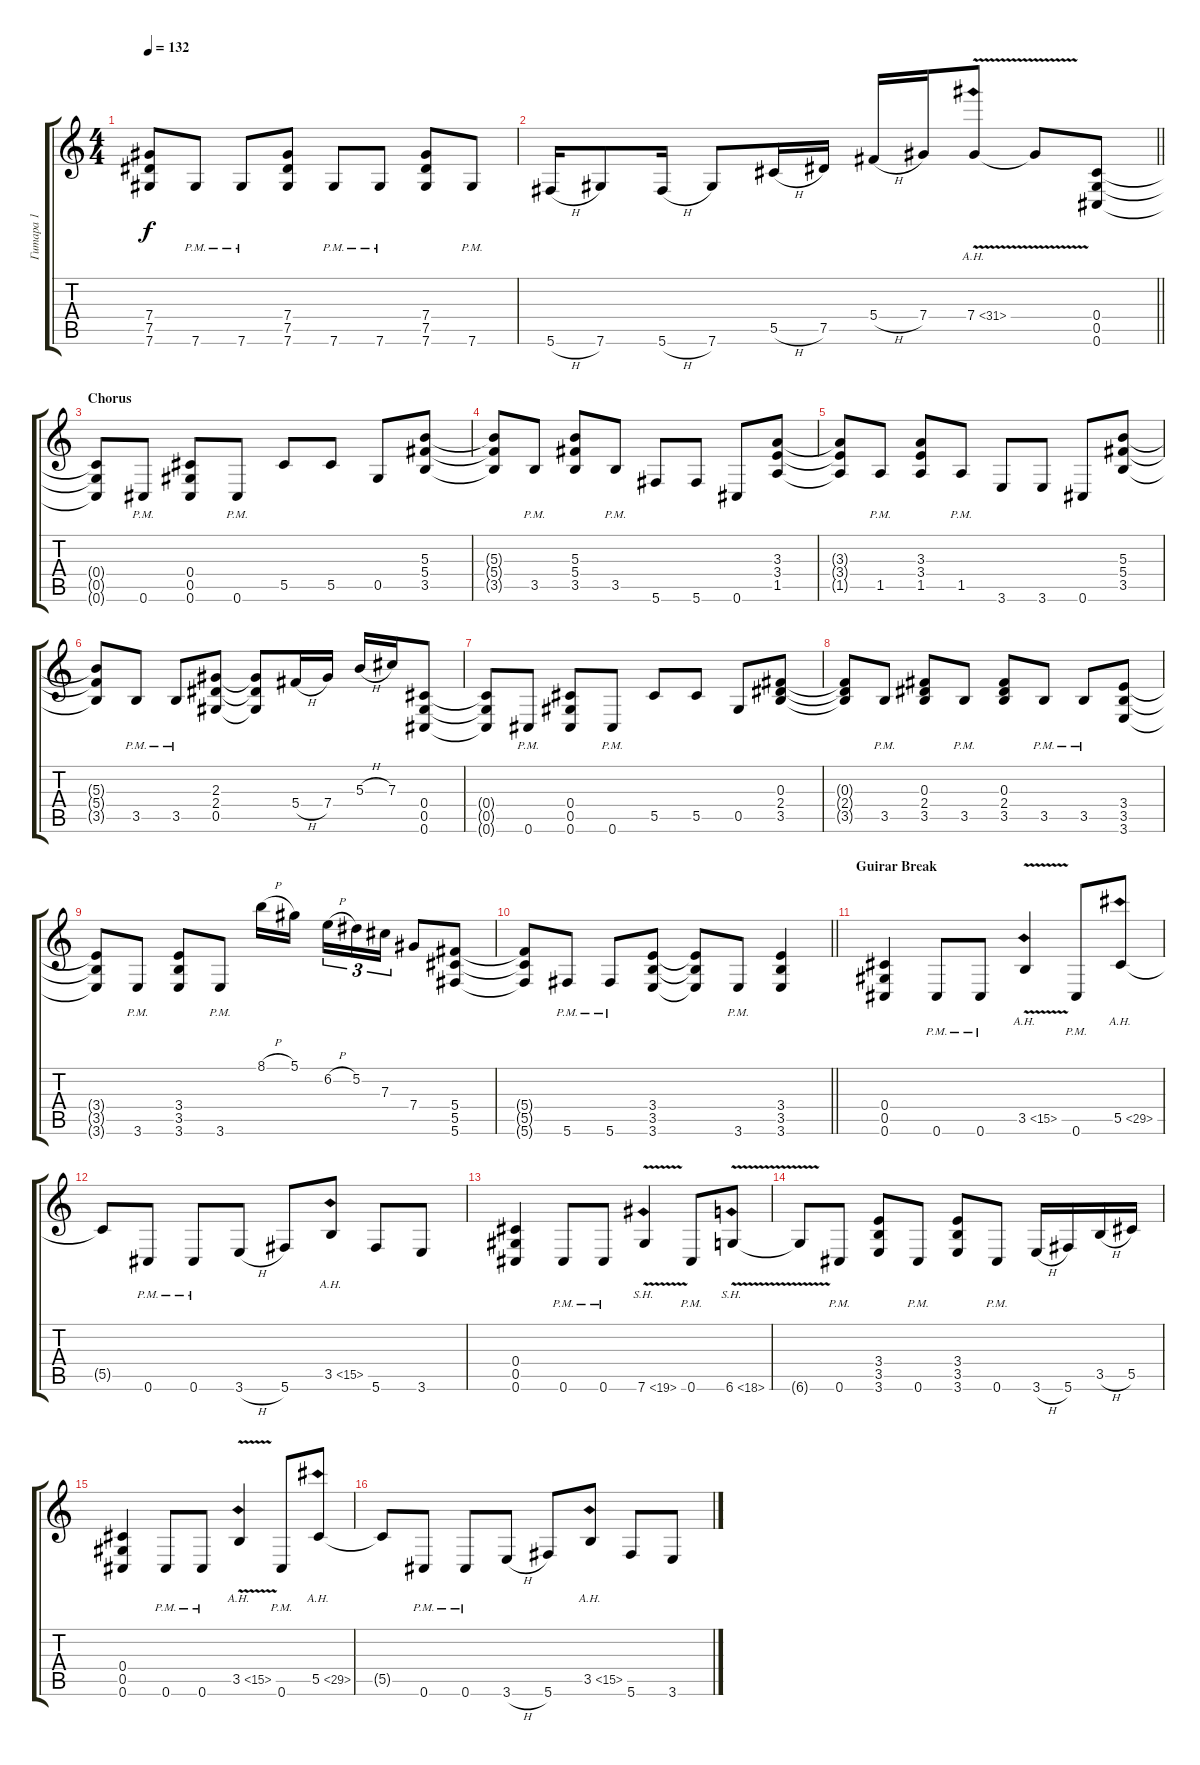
\track ("Гитара 1" "Гитара 1") {instrument distortionguitar}
\staff {score tabs}
\tuning (Eb4 Bb3 Gb3 Db3 Ab2 Db2) {hide}
\ts (4 4)
\tempo 132
\clef g2
\ks c
(7.4 7.5 7.6).8{dy f} 7.6{pm}.8 7.6{pm}.8 (7.4 7.5 7.6).8 7.6{pm}.8 7.6{pm}.8 (7.4 7.5 7.6).8 7.6{pm}.8 |
\barLineRight lightlight
5.6{h}.16 7.6.8 5.6{h}.16 7.6.8 5.5{h}.16 7.5.16 5.4{h}.16 7.4.16 7.4{ah 24 v}.8 7.4{t}.8 (0.4 0.5 0.6).8 |
\section ("" "Chorus")
(0.4{t} 0.5{t} 0.6{t}).8 0.6{pm}.8 (0.4 0.5 0.6).8 0.6{pm}.8 5.5.8 5.5.8 0.5.8 (5.3 5.4 3.5).8 |
(5.3{t} 5.4{t} 3.5{t}).8 3.5{pm}.8 (5.3 5.4 3.5).8 3.5{pm}.8 5.6.8 5.6.8 0.6.8 (3.3 3.4 1.5).8 |
(3.3{t} 3.4{t} 1.5{t}).8 1.5{pm}.8 (3.3 3.4 1.5).8 1.5{pm}.8 3.6.8 3.6.8 0.6.8 (5.3 5.4 3.5).8 |
(5.3{t} 5.4{t} 3.5{t}).8 3.5{pm}.8 3.5{pm}.8 (2.3 2.4 0.5).8 (2.3{t} 2.4{t} 0.5{t}).8 5.4{h}.16 7.4.16 5.3{h}.16 7.3.16 (0.4 0.5 0.6).8 |
(0.4{t} 0.5{t} 0.6{t}).8 0.6{pm}.8 (0.4 0.5 0.6).8 0.6{pm}.8 5.5.8 5.5.8 0.5.8 (0.3 2.4 3.5).8 |
(0.3{t} 2.4{t} 3.5{t}).8 3.5{pm}.8 (0.3 2.4 3.5).8 3.5{pm}.8 (0.3 2.4 3.5).8 3.5{pm}.8 3.5{pm}.8 (3.4 3.5 3.6).8 |
(3.4{t} 3.5{t} 3.6{t}).8 3.6{pm}.8 (3.4 3.5 3.6).8 3.6{pm}.8 8.1{h}.16 5.1.16{beam splitsecondary} 6.2{h}.16{tu (3 2)} 5.2.16{tu (3 2)} 7.3.16{tu (3 2)} 7.4.8 (5.4 5.5 5.6).8 |
\barLineRight lightlight
(5.4{t} 5.5{t} 5.6{t}).8 5.6{pm}.8 5.6{pm}.8 (3.4 3.5 3.6).8 (3.4{t} 3.5{t} 3.6{t}).8 3.6{pm}.8 (3.4 3.5 3.6).4 |
\section ("" "Guirar Break")
(0.4 0.5 0.6).4 0.6{pm}.8 0.6{pm}.8 3.5{ah 12 v}.4 0.6{pm}.8 5.5{ah 24}.8 |
5.5{t}.8 0.6{pm}.8 0.6{pm}.8 3.6{h}.8 5.6.8 3.5{ah 12}.8 5.6.8 3.6.8 |
(0.4 0.5 0.6).4 0.6{pm}.8 0.6{pm}.8 7.6{sh 12 v}.4 0.6{pm}.8 6.6{sh 12 v}.8 |
6.6{t}.8 0.6{pm}.8 (3.4 3.5 3.6).8 0.6{pm}.8 (3.4 3.5 3.6).8 0.6{pm}.8 3.6{h}.16 5.6.16 3.5{h}.16 5.5.16 |
(0.4 0.5 0.6).4 0.6{pm}.8 0.6{pm}.8 3.5{ah 12 v}.4 0.6{pm}.8 5.5{ah 24}.8 |
5.5{t}.8 0.6{pm}.8 0.6{pm}.8 3.6{h}.8 5.6.8 3.5{ah 12}.8 5.6.8 3.6.8
